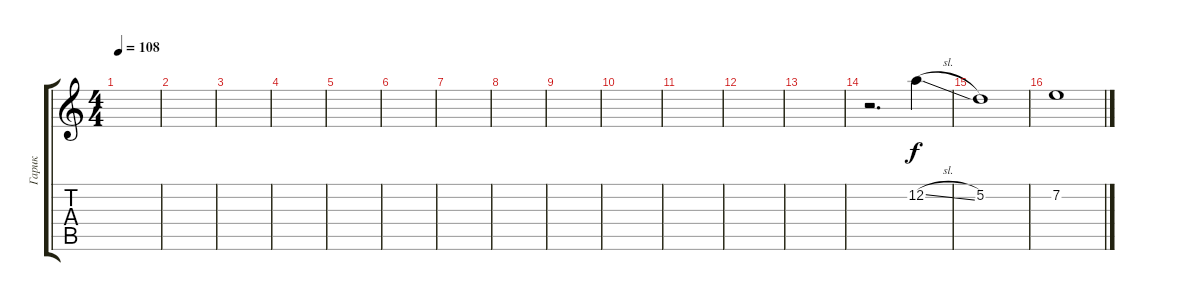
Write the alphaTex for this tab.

\track ("Гарик" "Гарик") {instrument overdrivenguitar}
\staff {score tabs}
\tuning (D4 A3 F3 C3 G2 D2) {hide}
\ts (4 4)
\tempo 108
\clef g2
\ks c
|
|
|
|
|
|
|
|
|
|
|
|
|
r.2{d} 12.2{sl}.4 |
5.2.1 |
7.2.1
